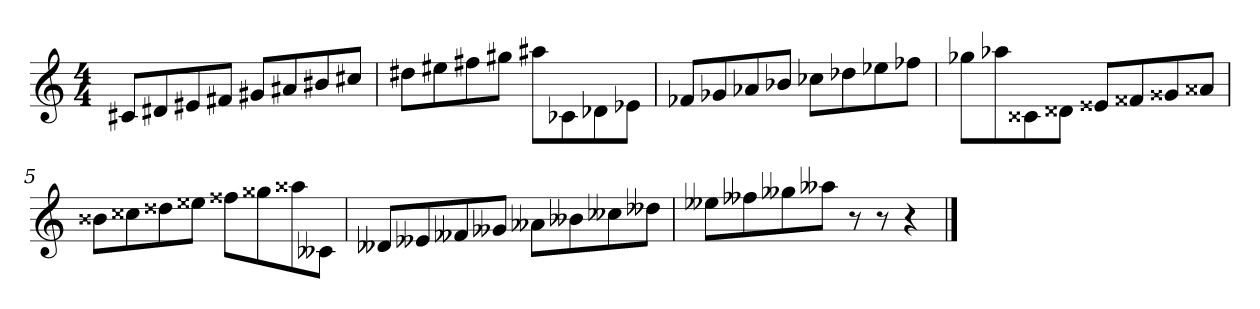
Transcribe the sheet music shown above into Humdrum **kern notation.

**kern
*part1
*staff1
*clefG2
*k[]
*C:
*M4/4
=1
8c#XL
8d#X
8e#X
8f#XJ
8g#XL
8a#X
8b#X
8cc#XJ
=2
8dd#XL
8ee#X
8ff#X
8gg#XJ
8aa#XL
8c-X
8d-X
8e-XJ
=3
8f-XL
8g-X
8a-X
8b-XJ
8cc-XL
8dd-X
8ee-X
8ff-XJ
=4
8gg-XL
8aa-X
8c##X
8d##XJ
8e##XL
8f##X
8g##X
8a##XJ
=5
8b##XL
8cc##X
8dd##X
8ee##XJ
8ff##XL
8gg##X
8aa##X
8c--XJ
=6
8d--XL
8e--X
8f--X
8g--XJ
8a--XL
8b--X
8cc--X
8dd--XJ
=7
8ee--XL
8ff--X
8gg--X
8aa--XJ
8r
8r
4r
==
*-
